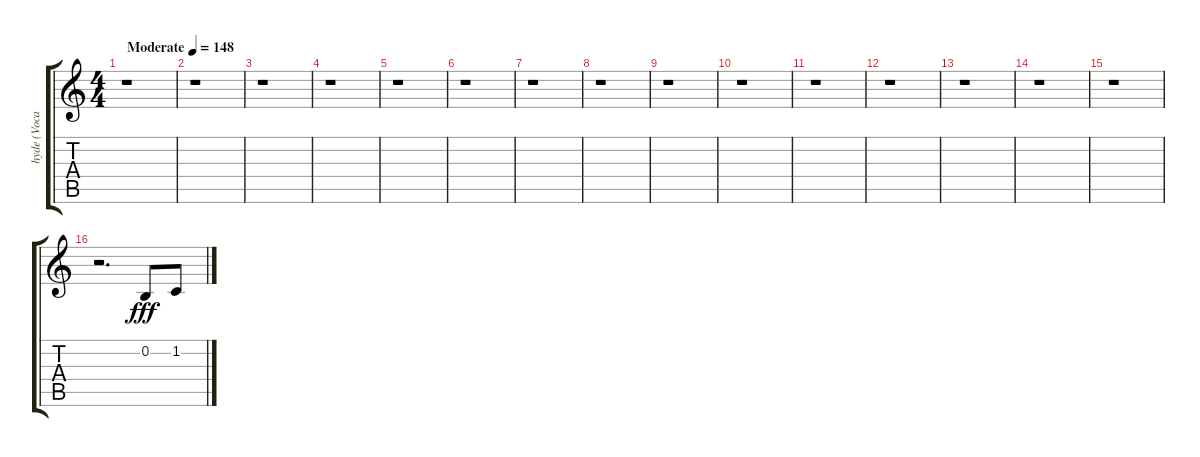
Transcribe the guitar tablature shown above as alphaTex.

\track ("hyde (Vocals)" "hyde (Voca") {instrument trombone}
\staff {score tabs}
\tuning (E4 B3 G3 D3 A2 E2) {hide}
\ts (4 4)
\tempo (148 "Moderate")
\clef g2
\ks c
r.1{dy fff instrument trombone} |
r.1 |
r.1 |
r.1 |
r.1 |
r.1 |
r.1 |
r.1 |
r.1 |
r.1 |
r.1 |
r.1 |
r.1 |
r.1 |
r.1 |
r.2{d} 0.2.8 1.2.8
